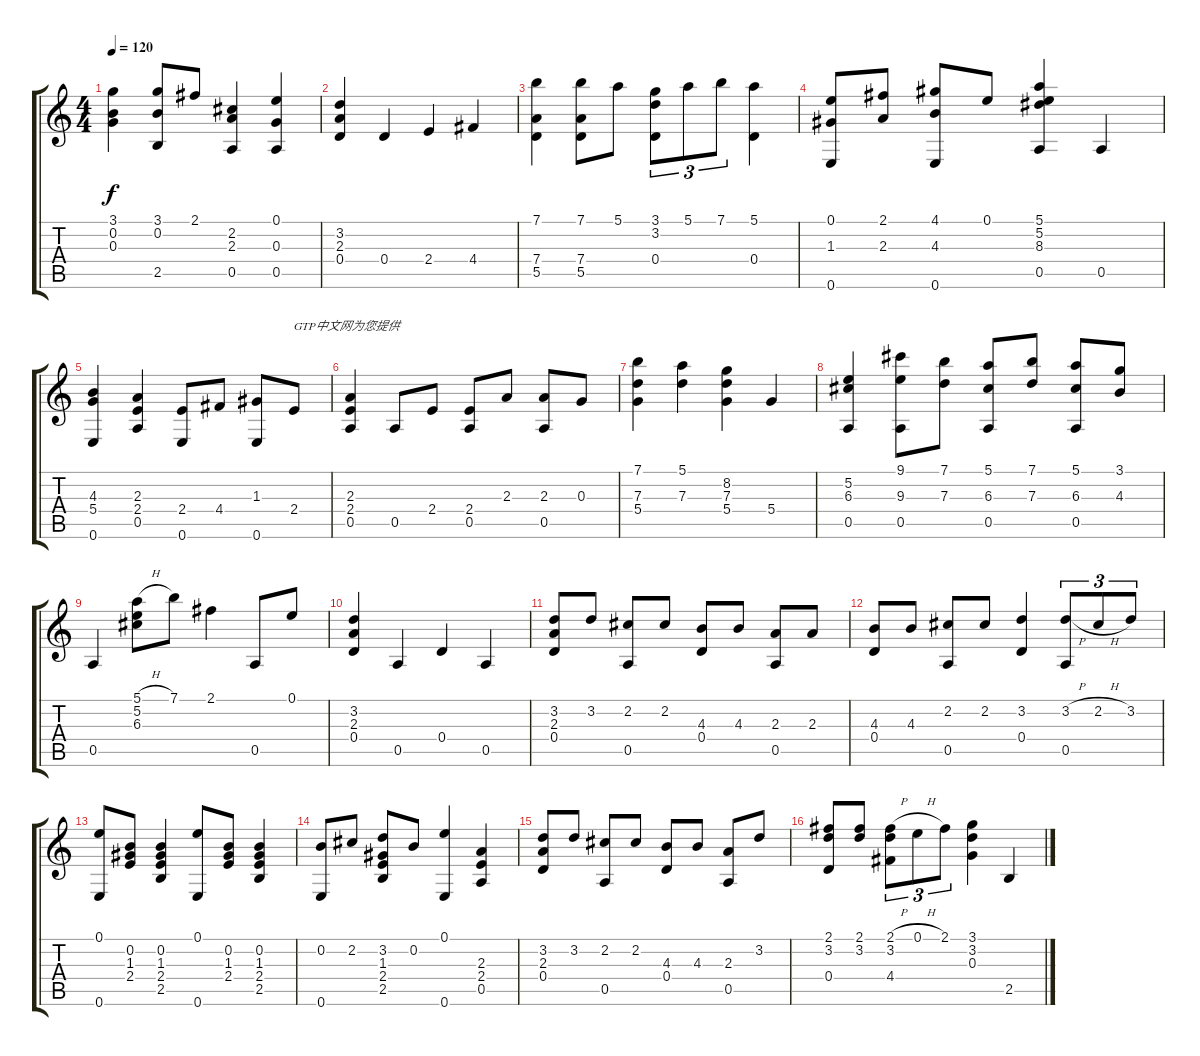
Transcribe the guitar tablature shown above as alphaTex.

\track "" {instrument acousticguitarnylon}
\staff {score tabs}
\tuning (E4 B3 G3 D3 A2 E2) {hide}
\ts (4 4)
\tempo 120
\clef g2
\ks c
(3.1 0.2 0.3).4{dy f} (3.1 0.2 2.5).8 2.1.8 (2.2 2.3 0.5).4 (0.1 0.3 0.5).4 |
(3.2 2.3 0.4).4 0.4.4 2.4.4 4.4.4 |
(7.1 7.4 5.5).4 (7.1 7.4 5.5).8 5.1.8 (3.1 3.2 0.4).8{tu (3 2)} 5.1.8{tu (3 2)} 7.1.8{tu (3 2)} (5.1 0.4).4 |
(0.1 1.3 0.6).8 (2.1 2.3).8 (4.1 4.3 0.6).8 0.1.8 (5.1 5.2 8.3 0.5).4 0.5.4 |
(4.3 5.4 0.6).4 (2.3 2.4 0.5).4 (2.4 0.6).8 4.4.8 (1.3 0.6).8 2.4.8{txt "GTP中文网为您提供"} |
(2.3 2.4 0.5).4 0.5.8 2.4.8 (2.4 0.5).8 2.3.8 (2.3 0.5).8 0.3.8 |
(7.1 7.3 5.4).4 (5.1 7.3).4 (8.2 7.3 5.4).4 5.4.4 |
(5.2 6.3 0.5).4 (9.1 9.3 0.5).8 (7.1 7.3).8 (5.1 6.3 0.5).8 (7.1 7.3).8 (5.1 6.3 0.5).8 (3.1 4.3).8 |
0.5.4 (5.1{h} 5.2 6.3).8 7.1.8 2.1.4 0.5.8 0.1.8 |
(3.2 2.3 0.4).4 0.5.4 0.4.4 0.5.4 |
(3.2 2.3 0.4).8 3.2.8 (2.2 0.5).8 2.2.8 (4.3 0.4).8 4.3.8 (2.3 0.5).8 2.3.8 |
(4.3 0.4).8 4.3.8 (2.2 0.5).8 2.2.8 (3.2 0.4).4 (3.2{h} 0.5).8{tu (3 2)} 2.2{h}.8{tu (3 2)} 3.2.8{tu (3 2)} |
(0.1 0.6).8 (0.2 1.3 2.4).8 (0.2 1.3 2.4 2.5).4 (0.1 0.6).8 (0.2 1.3 2.4).8 (0.2 1.3 2.4 2.5).4 |
(0.2 0.6).8 2.2.8 (3.2 1.3 2.4 2.5).8 0.2.8 (0.1 0.6).4 (2.3 2.4 0.5).4 |
(3.2 2.3 0.4).8 3.2.8 (2.2 0.5).8 2.2.8 (4.3 0.4).8 4.3.8 (2.3 0.5).8 3.2.8 |
(2.1 3.2 0.4).8 (2.1 3.2).8 (2.1{h} 3.2 4.4).8{tu (3 2)} 0.1{h}.8{tu (3 2)} 2.1.8{tu (3 2)} (3.1 3.2 0.3).4 2.5.4
